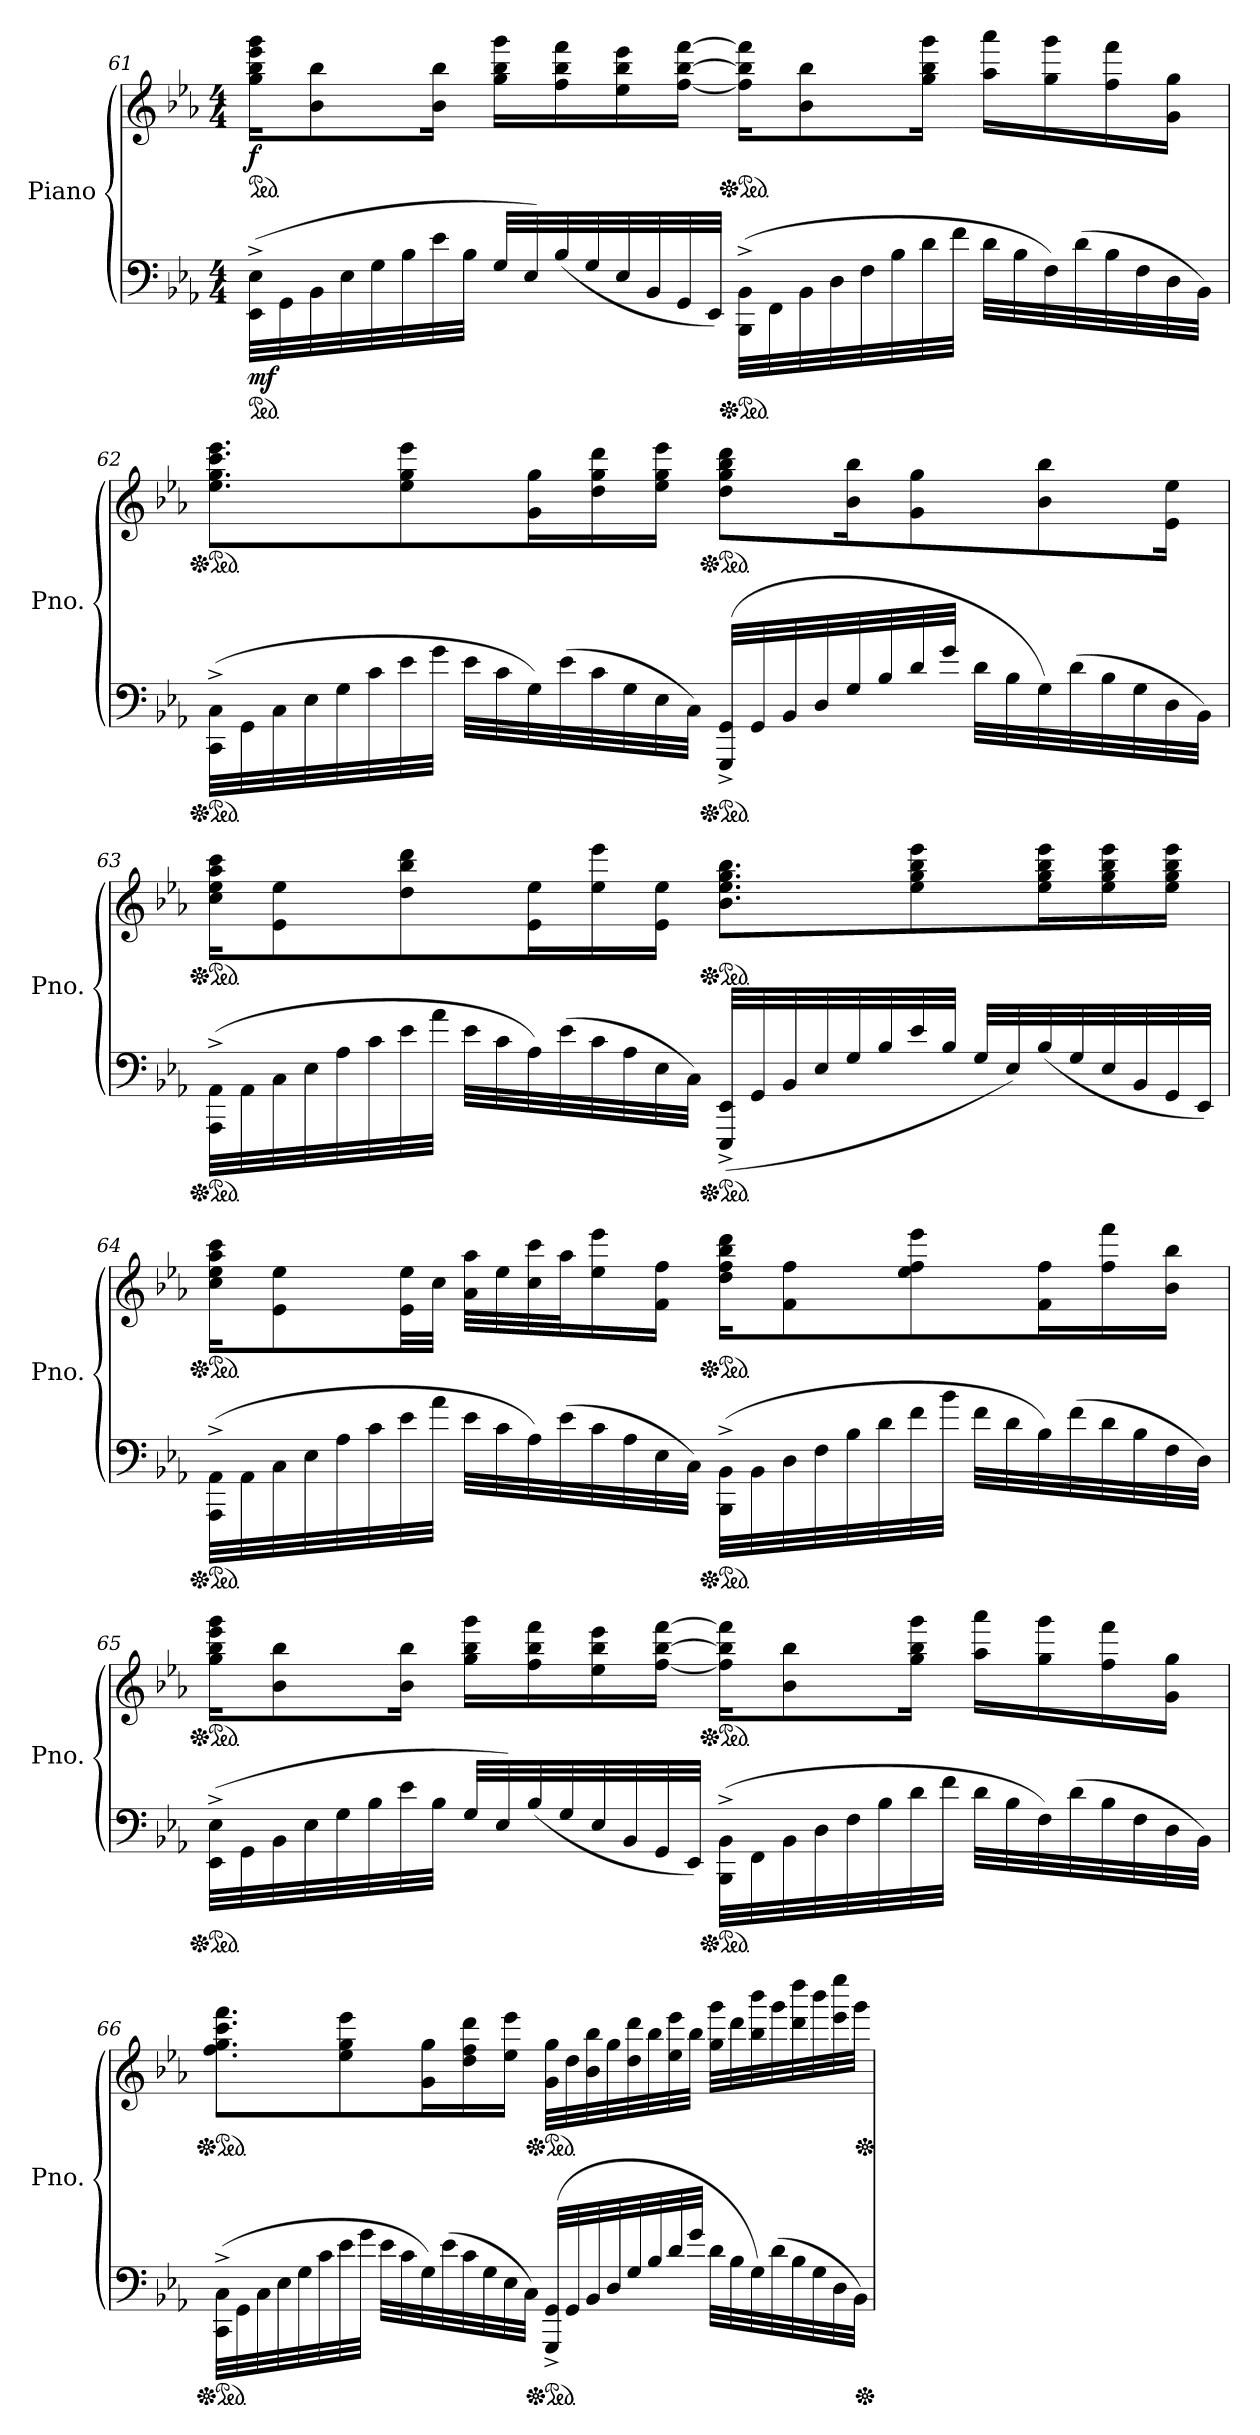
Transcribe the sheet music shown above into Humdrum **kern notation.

**kern	**dynam	**kern	**dynam
*part2	*part2	*part1	*part1
*staff2	*staff2	*staff1	*staff1
*I"Piano	*	*I"Piano	*
*I'Pno.	*	*I'Pno.	*
!!LO:LB:g=z
*clefF4	*	*clefG2	*
*k[b-e-a-]	*	*k[b-e-a-]	*
*M4/4	*	*M4/4	*
*ped	*	*	*
*	*	*ped	*
=61	=61	=61	=61
!	!LO:DY:b	!	!LO:DY:b
(>32EE-\^ 32E-\^LLL	mf	16gg\ 16bb-\ 16eee-\ 16ggg\KL	f
32GG\	.	.	.
32BB-\	.	8b-\ 8bb-\	.
32E-\	.	.	.
32G\	.	.	.
32B-\	.	.	.
32e-\	.	16b-\ 16bb-\Jk	.
32B-\JJJ	.	.	.
32G/LLL	.	16gg\ 16bb-\ 16ggg\LL	.
32E-/)	.	.	.
(<32B-/	.	16ff\ 16bb-\ 16fff\	.
32G/	.	.	.
32E-/	.	16ee-\ 16bb-\ 16eee-\	.
32BB-/	.	.	.
32GG/	.	[16ff\ [16bb-\ [16fff\JJ	.
32EE-/JJJ)	.	.	.
*Xped	*	*	*
*ped	*	*	*
*	*	*Xped	*
*	*	*ped	*
(>32BBB-\^ 32BB-\^LLL	.	16ff\] 16bb-\] 16fff\]KL	.
32FF\	.	.	.
32BB-\	.	8b-\ 8bb-\	.
32D\	.	.	.
32F\	.	.	.
32B-\	.	.	.
32d\	.	16gg\ 16bb-\ 16ggg\Jk	.
32f\JJJ	.	.	.
32d\LLL	.	16aa-\ 16aaa-\LL	.
32B-\	.	.	.
32F\)	.	16gg\ 16ggg\	.
(>32d\	.	.	.
32B-\	.	16ff\ 16fff\	.
32F\	.	.	.
32D\	.	16g\ 16gg\JJ	.
32BB-\JJJ)	.	.	.
!!LO:PB:g=z
=62	=62	=62	=62
*Xped	*	*	*
*ped	*	*	*
*	*	*Xped	*
*	*	*ped	*
(>32CC\^ 32C\^LLL	.	8.ee-\ 8.gg\ 8.ccc\ 8.eee-\L	.
32GG\	.	.	.
32C\	.	.	.
32E-\	.	.	.
32G\	.	.	.
32c\	.	.	.
32e-\	.	8ee-\ 8gg\ 8eee-\	.
32g\JJJ	.	.	.
32e-\LLL	.	.	.
32c\	.	.	.
32G\)	.	16g\ 16gg\L	.
(>32e-\	.	.	.
32c\	.	16dd\ 16gg\ 16ddd\	.
32G\	.	.	.
32E-\	.	16ee-\ 16gg\ 16eee-\JJ	.
32C\JJJ)	.	.	.
*Xped	*	*	*
*ped	*	*	*
*	*	*Xped	*
*	*	*ped	*
(>32GGG/^ 32GG/^LLL	.	8dd\ 8gg\ 8bb-\ 8ddd\L	.
32GG/	.	.	.
32BB-/	.	.	.
32D/	.	.	.
32G/	.	16b-\ 16bb-\K	.
32B-/	.	.	.
32d/	.	8g\ 8gg\	.
32g/JJJ	.	.	.
32d\LLL	.	.	.
32B-\	.	.	.
32G\)	.	8b-\ 8bb-\	.
(>32d\	.	.	.
32B-\	.	.	.
32G\	.	.	.
32D\	.	16e-\ 16ee-\Jk	.
32BB-\JJJ)	.	.	.
!!LO:LB:g=z
=63	=63	=63	=63
*Xped	*	*	*
*ped	*	*	*
*	*	*Xped	*
*	*	*ped	*
(>32AAA-\^ 32AA-\^LLL	.	16cc\ 16ee-\ 16aa-\ 16ccc\KL	.
32AA-\	.	.	.
32C\	.	8e-\ 8ee-\	.
32E-\	.	.	.
32A-\	.	.	.
32c\	.	.	.
32e-\	.	8dd\ 8bb-\ 8ddd\	.
32a-\JJJ	.	.	.
32e-\LLL	.	.	.
32c\	.	.	.
32A-\)	.	16e-\ 16ee-\L	.
(>32e-\	.	.	.
32c\	.	16ee-\ 16eee-\	.
32A-\	.	.	.
32E-\	.	16e-\ 16ee-\JJ	.
32C\JJJ)	.	.	.
*Xped	*	*	*
*ped	*	*	*
*	*	*Xped	*
*	*	*ped	*
(<32EEE-/^ 32EE-/^LLL	.	8.b-\ 8.ee-\ 8.gg\ 8.bb-\L	.
32GG/	.	.	.
32BB-/	.	.	.
32E-/	.	.	.
32G/	.	.	.
32B-/	.	.	.
32e-/	.	8ee-\ 8gg\ 8bb-\ 8eee-\	.
32B-/JJJ	.	.	.
32G/LLL	.	.	.
32E-/)	.	.	.
(<32B-/	.	16ee-\ 16gg\ 16bb-\ 16eee-\L	.
32G/	.	.	.
32E-/	.	16ee-\ 16gg\ 16bb-\ 16eee-\	.
32BB-/	.	.	.
32GG/	.	16ee-\ 16gg\ 16bb-\ 16eee-\JJ	.
32EE-/JJJ)	.	.	.
!!LO:LB:g=z
=64	=64	=64	=64
*Xped	*	*	*
*ped	*	*	*
*	*	*Xped	*
*	*	*ped	*
(>32AAA-\^ 32AA-\^LLL	.	16cc\ 16ee-\ 16aa-\ 16ccc\KL	.
32AA-\	.	.	.
32C\	.	8e-\ 8ee-\	.
32E-\	.	.	.
32A-\	.	.	.
32c\	.	.	.
32e-\	.	32e-\ 32ee-\LL	.
32a-\JJJ	.	32cc\JJJ	.
32e-\LLL	.	32a-\ 32aa-\LLL	.
32c\	.	32ee-\	.
32A-\)	.	32cc\ 32ccc\	.
(>32e-\	.	32aa-\J	.
32c\	.	16ee-\ 16eee-\	.
32A-\	.	.	.
32E-\	.	16f\ 16ff\JJ	.
32C\JJJ)	.	.	.
*Xped	*	*	*
*ped	*	*	*
*	*	*Xped	*
*	*	*ped	*
(>32BBB-\^ 32BB-\^LLL	.	16dd\ 16ff\ 16bb-\ 16ddd\KL	.
32BB-\	.	.	.
32D\	.	8f\ 8ff\	.
32F\	.	.	.
32B-\	.	.	.
32d\	.	.	.
32f\	.	8ee-\ 8ff\ 8eee-\	.
32b-\JJJ	.	.	.
32f\LLL	.	.	.
32d\	.	.	.
32B-\)	.	16f\ 16ff\L	.
(>32f\	.	.	.
32d\	.	16ff\ 16fff\	.
32B-\	.	.	.
32F\	.	16b-\ 16bb-\JJ	.
32D\JJJ)	.	.	.
!!LO:LB:g=z
=65	=65	=65	=65
*Xped	*	*	*
*ped	*	*	*
*	*	*Xped	*
*	*	*ped	*
(>32EE-\^ 32E-\^LLL	.	16gg\ 16bb-\ 16eee-\ 16ggg\KL	.
32GG\	.	.	.
32BB-\	.	8b-\ 8bb-\	.
32E-\	.	.	.
32G\	.	.	.
32B-\	.	.	.
32e-\	.	16b-\ 16bb-\Jk	.
32B-\JJJ	.	.	.
32G/LLL	.	16gg\ 16bb-\ 16ggg\LL	.
32E-/)	.	.	.
(<32B-/	.	16ff\ 16bb-\ 16fff\	.
32G/	.	.	.
32E-/	.	16ee-\ 16bb-\ 16eee-\	.
32BB-/	.	.	.
32GG/	.	[16ff\ [16bb-\ [16fff\JJ	.
32EE-/JJJ)	.	.	.
*Xped	*	*	*
*ped	*	*	*
*	*	*Xped	*
*	*	*ped	*
(>32BBB-\^ 32BB-\^LLL	.	16ff\] 16bb-\] 16fff\]KL	.
32FF\	.	.	.
32BB-\	.	8b-\ 8bb-\	.
32D\	.	.	.
32F\	.	.	.
32B-\	.	.	.
32d\	.	16gg\ 16bb-\ 16ggg\Jk	.
32f\JJJ	.	.	.
32d\LLL	.	16aa-\ 16aaa-\LL	.
32B-\	.	.	.
32F\)	.	16gg\ 16ggg\	.
(>32d\	.	.	.
32B-\	.	16ff\ 16fff\	.
32F\	.	.	.
32D\	.	16g\ 16gg\JJ	.
32BB-\JJJ)	.	.	.
!!LO:PB:g=z
=66	=66	=66	=66
*Xped	*	*	*
*ped	*	*	*
*	*	*Xped	*
*	*	*ped	*
(>32CC\^ 32C\^LLL	.	8.ff\ 8.gg\ 8.ccc\ 8.fff\L	.
32GG\	.	.	.
32C\	.	.	.
32E-\	.	.	.
32G\	.	.	.
32c\	.	.	.
32e-\	.	8ee-\ 8gg\ 8eee-\	.
32g\JJJ	.	.	.
32e-\LLL	.	.	.
32c\	.	.	.
32G\)	.	16g\ 16gg\L	.
(>32e-\	.	.	.
32c\	.	16dd\ 16ff\ 16ddd\	.
32G\	.	.	.
32E-\	.	16ee-\ 16eee-\JJ	.
32C\JJJ)	.	.	.
*Xped	*	*	*
*ped	*	*	*
*	*	*Xped	*
*	*	*ped	*
(>32GGG/^ 32GG/^LLL	.	32g\ 32gg\LLL	.
32GG/	.	32dd\	.
32BB-/	.	32b-\ 32bb-\	.
32D/	.	32gg\	.
32G/	.	32dd\ 32ddd\	.
32B-/	.	32bb-\	.
32d/	.	32ee-\ 32eee-\	.
32g/JJJ	.	32bb-\JJJ	.
32d\LLL	.	32gg\ 32ggg\LLL	.
32B-\	.	32ddd\	.
32G\)	.	32bb-\ 32bbb-\	.
(>32d\	.	32ggg\	.
32B-\	.	32ddd\ 32dddd\	.
32G\	.	32bbb-\	.
32D\	.	32eee-\ 32eeee-\	.
32BB-\JJJ)	.	32ggg\JJJ	.
*	*	*Xped	*
*Xped	*	*	*
=	=	=	=
*-	*-	*-	*-
